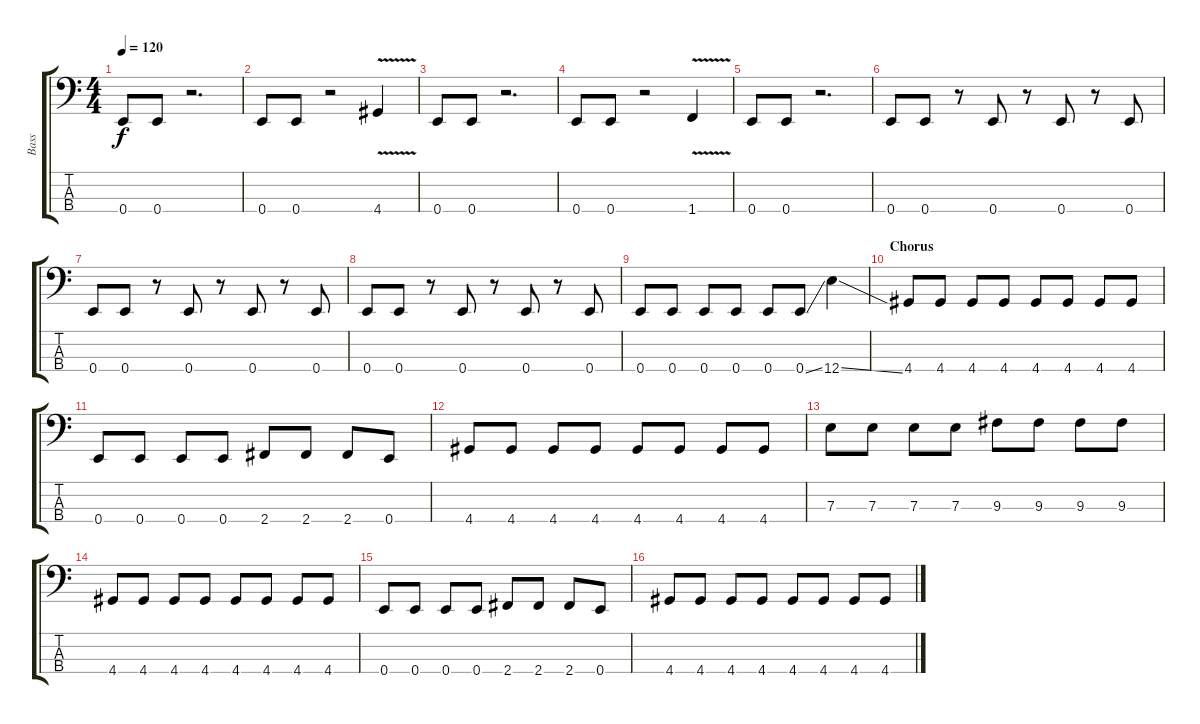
\track ("Bass" "Bass") {instrument electricbassfinger}
\staff {score tabs}
\tuning (G2 D2 A1 E1) {hide}
\ts (4 4)
\tempo 120
\clef f4
\ks c
0.4.8{dy f} 0.4.8 r.2{d} |
0.4.8 0.4.8 r.2 4.4{v}.4 |
0.4.8 0.4.8 r.2{d} |
0.4.8 0.4.8 r.2 1.4{v}.4 |
0.4.8 0.4.8 r.2{d} |
0.4.8 0.4.8 r.8 0.4.8 r.8 0.4.8 r.8 0.4.8 |
0.4.8 0.4.8 r.8 0.4.8 r.8 0.4.8 r.8 0.4.8 |
0.4.8 0.4.8 r.8 0.4.8 r.8 0.4.8 r.8 0.4.8 |
0.4.8 0.4.8 0.4.8 0.4.8 0.4.8 0.4{ss}.8 12.4{ss}.4 |
\section ("" "Chorus")
4.4.8 4.4.8 4.4.8 4.4.8 4.4.8 4.4.8 4.4.8 4.4.8 |
0.4.8 0.4.8 0.4.8 0.4.8 2.4.8 2.4.8 2.4.8 0.4.8 |
4.4.8 4.4.8 4.4.8 4.4.8 4.4.8 4.4.8 4.4.8 4.4.8 |
7.3.8 7.3.8 7.3.8 7.3.8 9.3.8 9.3.8 9.3.8 9.3.8 |
4.4.8 4.4.8 4.4.8 4.4.8 4.4.8 4.4.8 4.4.8 4.4.8 |
0.4.8 0.4.8 0.4.8 0.4.8 2.4.8 2.4.8 2.4.8 0.4.8 |
4.4.8 4.4.8 4.4.8 4.4.8 4.4.8 4.4.8 4.4.8 4.4.8
